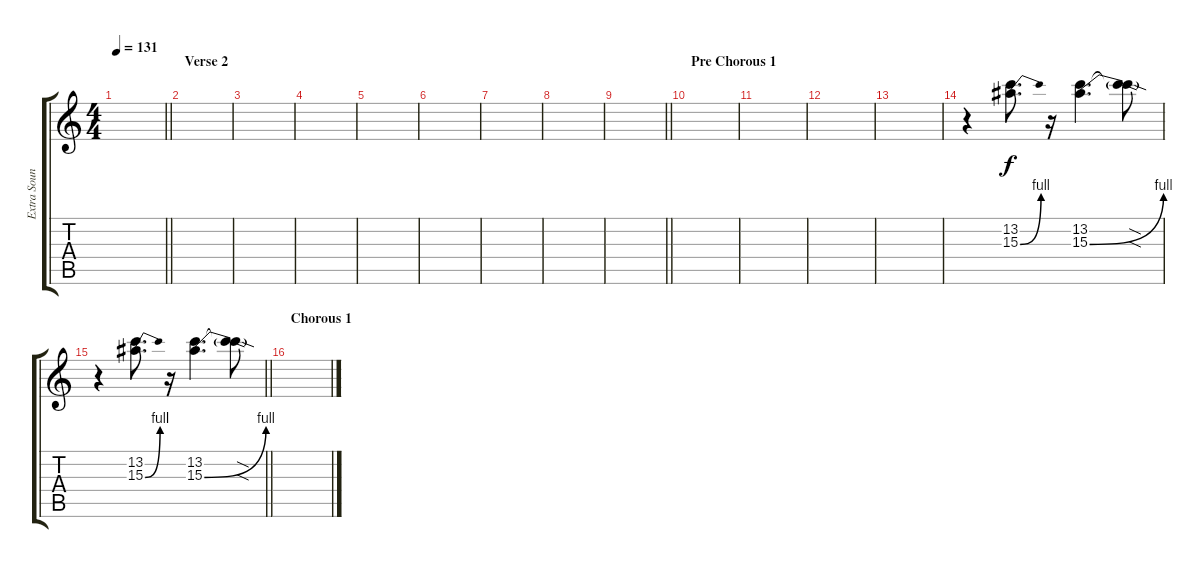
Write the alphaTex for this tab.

\track ("Extra Sounds" "Extra Soun") {instrument distortionguitar}
\staff {score tabs}
\tuning (E4 B3 G3 D3 A2 D2) {hide}
\ts (4 4)
\tempo 131
\clef g2
\barLineRight lightlight
\ks c
|
\section ("" "Verse 2")
|
|
|
|
|
|
|
\barLineRight lightlight
|
\section ("" "Pre Chorous 1")
|
|
|
|
r.4 (13.2 15.3{be (bend 0 0 60 4)}).8{d} r.16 (13.2 15.3{be (bend 0 0 60 4)}).4{d} (13.2{sod t} 15.3{sod t}).8 |
\barLineRight lightlight
r.4 (13.2 15.3{be (bend 0 0 60 4)}).8{d} r.16 (13.2 15.3{be (bend 0 0 60 4)}).4{d} (13.2{sod t} 15.3{sod t}).8 |
\section ("" "Chorous 1")
